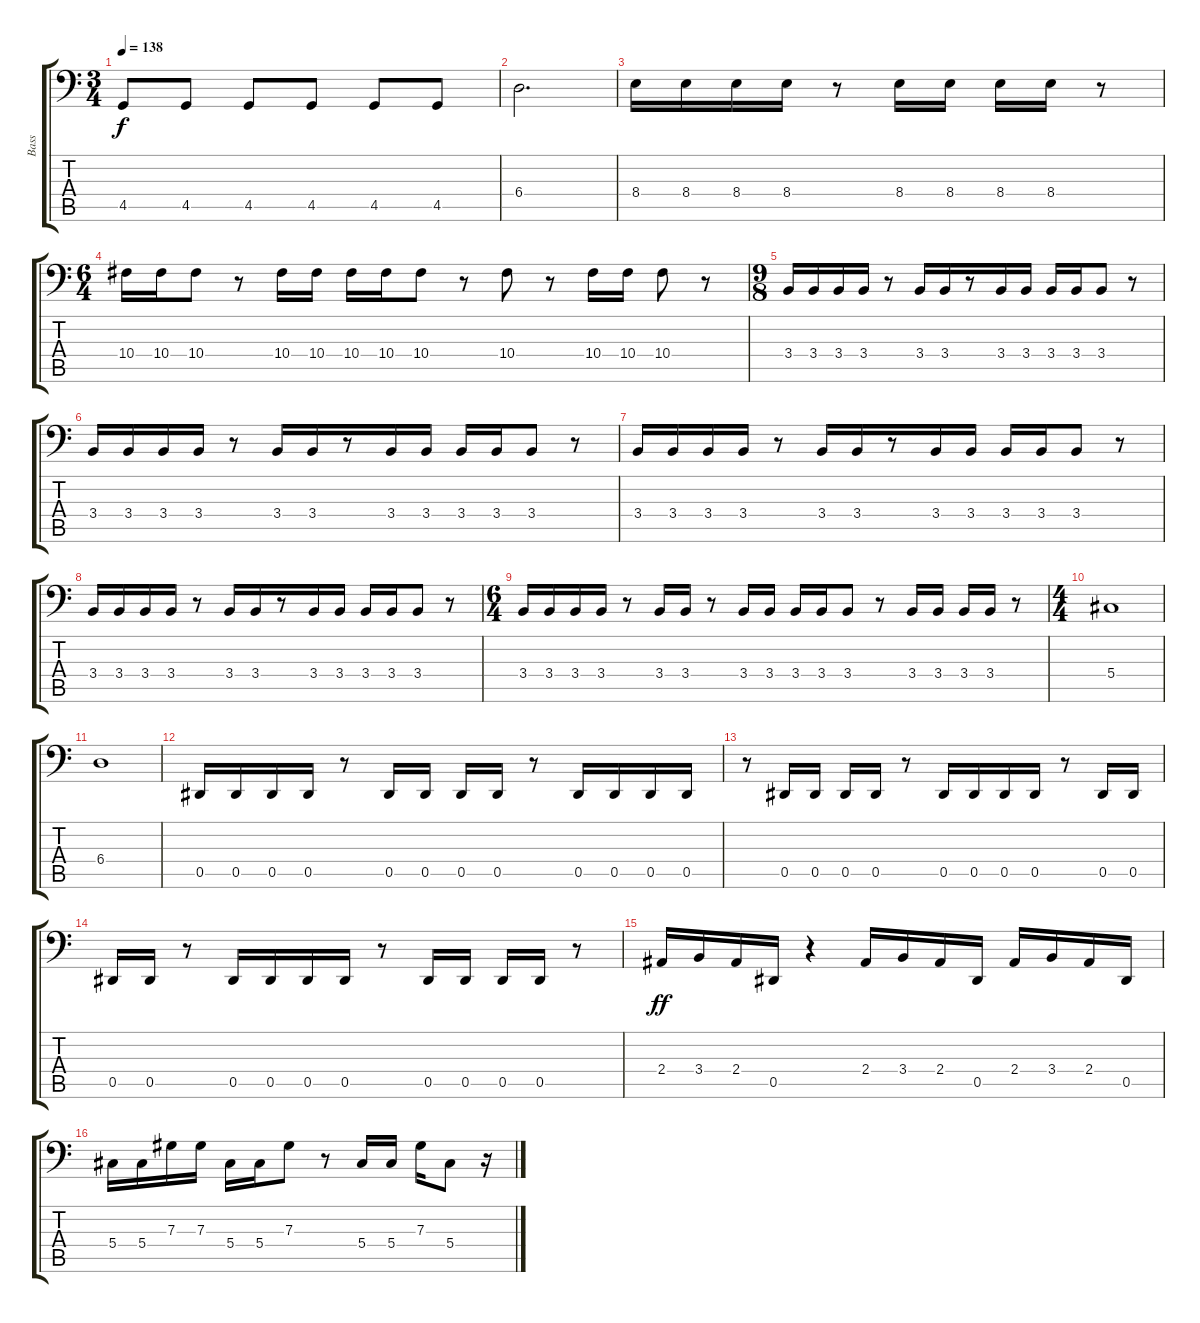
\track ("Bass" "Bass") {instrument electricbassfinger}
\staff {score tabs}
\tuning (B2 Gb2 Db2 Ab1 Eb1 Bb0) {hide}
\ts (3 4)
\tempo 138
\clef f4
\ks c
4.5.8{dy f} 4.5.8 4.5.8 4.5.8 4.5.8 4.5.8 |
6.4.2{d} |
8.4.16 8.4.16 8.4.16 8.4.16 r.8 8.4.16 8.4.16 8.4.16 8.4.16 r.8 |
\ts (6 4)
10.4.16 10.4.16 10.4.8 r.8 10.4.16 10.4.16 10.4.16 10.4.16 10.4.8 r.8 10.4.8 r.8 10.4.16 10.4.16 10.4.8 r.8 |
\ts (9 8)
3.4.16 3.4.16 3.4.16 3.4.16 r.8 3.4.16 3.4.16 r.8 3.4.16 3.4.16 3.4.16 3.4.16 3.4.8 r.8 |
3.4.16 3.4.16 3.4.16 3.4.16 r.8 3.4.16 3.4.16 r.8 3.4.16 3.4.16 3.4.16 3.4.16 3.4.8 r.8 |
3.4.16 3.4.16 3.4.16 3.4.16 r.8 3.4.16 3.4.16 r.8 3.4.16 3.4.16 3.4.16 3.4.16 3.4.8 r.8 |
3.4.16 3.4.16 3.4.16 3.4.16 r.8 3.4.16 3.4.16 r.8 3.4.16 3.4.16 3.4.16 3.4.16 3.4.8 r.8 |
\ts (6 4)
3.4.16 3.4.16 3.4.16 3.4.16 r.8 3.4.16 3.4.16 r.8 3.4.16 3.4.16 3.4.16 3.4.16 3.4.8 r.8 3.4.16 3.4.16 3.4.16 3.4.16 r.8 |
\ts (4 4)
5.4.1 |
6.4.1 |
0.5.16 0.5.16 0.5.16 0.5.16 r.8 0.5.16 0.5.16 0.5.16 0.5.16 r.8 0.5.16 0.5.16 0.5.16 0.5.16 |
r.8 0.5.16 0.5.16 0.5.16 0.5.16 r.8 0.5.16 0.5.16 0.5.16 0.5.16 r.8 0.5.16 0.5.16 |
0.5.16 0.5.16 r.8 0.5.16 0.5.16 0.5.16 0.5.16 r.8 0.5.16 0.5.16 0.5.16 0.5.16 r.8 |
2.4.16{dy ff} 3.4.16 2.4.16 0.5.16 r.4 2.4.16 3.4.16 2.4.16 0.5.16 2.4.16 3.4.16 2.4.16 0.5.16 |
5.4.16 5.4.16 7.3.16 7.3.16 5.4.16 5.4.16 7.3.8 r.8 5.4.16 5.4.16 7.3.16 5.4.8 r.16
